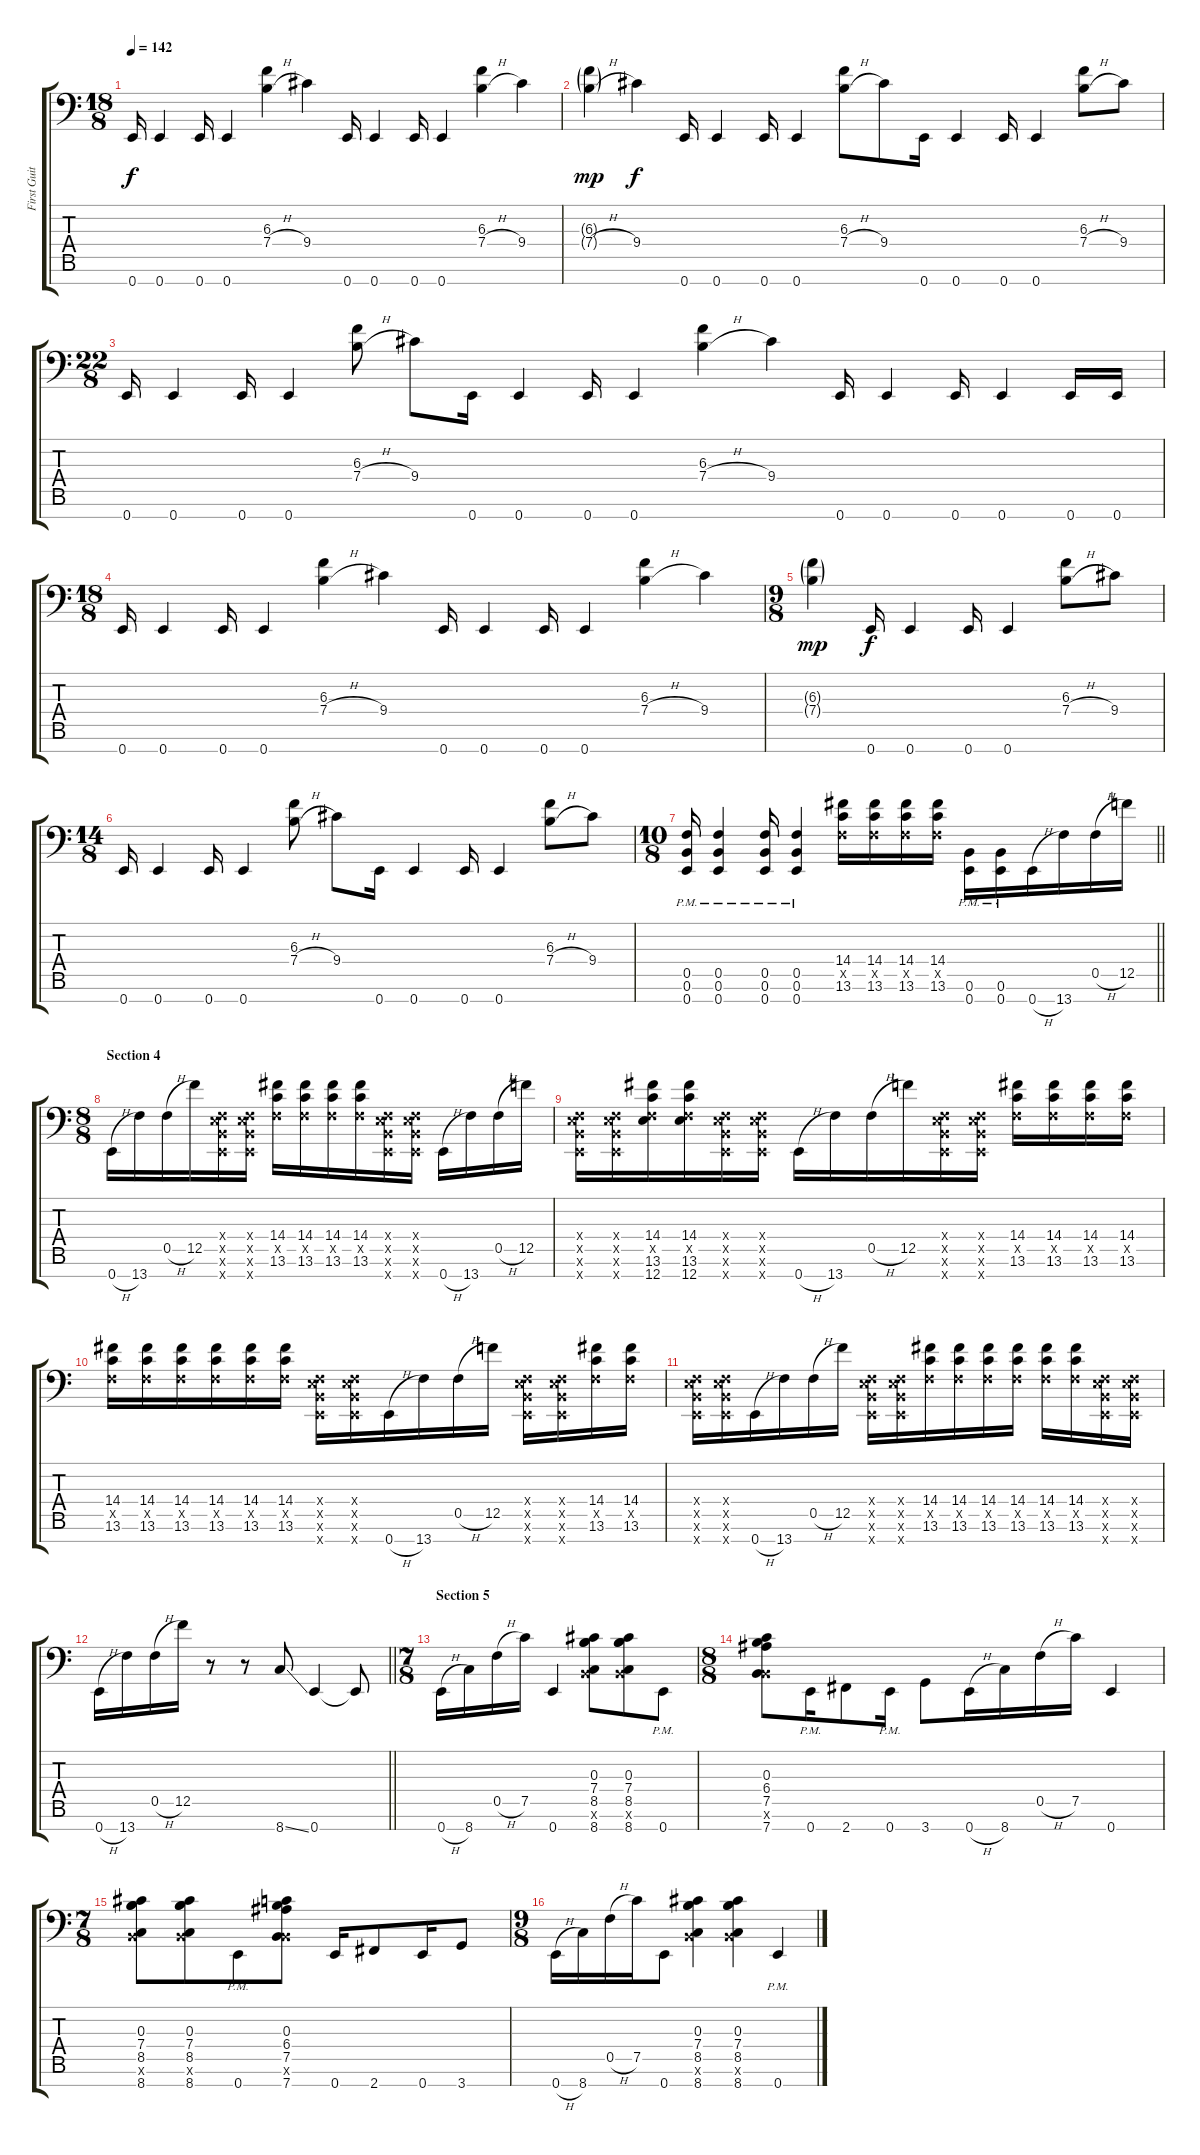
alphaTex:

\track ("First Guitar" "First Guit") {instrument distortionguitar}
\staff {score tabs}
\tuning (B3 F3 B2 E2 F2 B1 E1) {hide}
\ts (18 8)
\tempo 142
\clef f4
\ks c
0.7.16{dy f} 0.7.4 0.7.16 0.7.4 (6.3 7.4{h}).4 9.4.4 0.7.16 0.7.4 0.7.16 0.7.4 (6.3 7.4{h}).4 9.4.4 |
(6.3{g} 7.4{h g}).4{dy mp} 9.4.4{dy f} 0.7.16 0.7.4 0.7.16 0.7.4 (6.3 7.4{h}).8 9.4.8 0.7.16 0.7.4 0.7.16 0.7.4 (6.3 7.4{h}).8 9.4.8 |
\ts (22 8)
0.7.16 0.7.4 0.7.16 0.7.4 (6.3 7.4{h}).8 9.4.8 0.7.16 0.7.4 0.7.16 0.7.4 (6.3 7.4{h}).4 9.4.4 0.7.16 0.7.4 0.7.16 0.7.4 0.7.16 0.7.16 |
\ts (18 8)
0.7.16 0.7.4 0.7.16 0.7.4 (6.3 7.4{h}).4 9.4.4 0.7.16 0.7.4 0.7.16 0.7.4 (6.3 7.4{h}).4 9.4.4 |
\ts (9 8)
(6.3{g} 7.4{g}).4{dy mp} 0.7.16{dy f} 0.7.4 0.7.16 0.7.4 (6.3 7.4{h}).8 9.4.8 |
\ts (14 8)
0.7.16 0.7.4 0.7.16 0.7.4 (6.3 7.4{h}).8 9.4.8 0.7.16 0.7.4 0.7.16 0.7.4 (6.3 7.4{h}).8 9.4.8 |
\ts (10 8)
\barLineRight lightlight
(0.5{pm} 0.6 0.7).16 (0.5{pm} 0.6 0.7).4 (0.5{pm} 0.6 0.7).16 (0.5{pm} 0.6 0.7).4 (14.4 0.5{x} 13.6).16 (14.4 0.5{x} 13.6).16 (14.4 0.5{x} 13.6).16 (14.4 0.5{x} 13.6).16 (0.6{pm} 0.7).16 (0.6{pm} 0.7).16 0.7{h}.16 13.7.16 0.5{h}.16 12.5.16 |
\ts (8 8)
\section ("" "Section 4")
0.7{h}.16 13.7.16 0.5{h}.16 12.5.16 (0.4{x} 0.5{x} 0.6{x} 0.7{x}).16 (0.4{x} 0.5{x} 0.6{x} 0.7{x}).16 (14.4 0.5{x} 13.6).16 (14.4 0.5{x} 13.6).16 (14.4 0.5{x} 13.6).16 (14.4 0.5{x} 13.6).16 (0.4{x} 0.5{x} 0.6{x} 0.7{x}).16 (0.4{x} 0.5{x} 0.6{x} 0.7{x}).16 0.7{h}.16 13.7.16 0.5{h}.16 12.5.16 |
(0.4{x} 0.5{x} 0.6{x} 0.7{x}).16 (0.4{x} 0.5{x} 0.6{x} 0.7{x}).16 (14.4 0.5{x} 13.6 12.7).16 (14.4 0.5{x} 13.6 12.7).16 (0.4{x} 0.5{x} 0.6{x} 0.7{x}).16 (0.4{x} 0.5{x} 0.6{x} 0.7{x}).16 0.7{h}.16 13.7.16 0.5{h}.16 12.5.16 (0.4{x} 0.5{x} 0.6{x} 0.7{x}).16 (0.4{x} 0.5{x} 0.6{x} 0.7{x}).16 (14.4 0.5{x} 13.6).16 (14.4 0.5{x} 13.6).16 (14.4 0.5{x} 13.6).16 (14.4 0.5{x} 13.6).16 |
(14.4 0.5{x} 13.6).16 (14.4 0.5{x} 13.6).16 (14.4 0.5{x} 13.6).16 (14.4 0.5{x} 13.6).16 (14.4 0.5{x} 13.6).16 (14.4 0.5{x} 13.6).16 (0.4{x} 0.5{x} 0.6{x} 0.7{x}).16 (0.4{x} 0.5{x} 0.6{x} 0.7{x}).16 0.7{h}.16 13.7.16 0.5{h}.16 12.5.16 (0.4{x} 0.5{x} 0.6{x} 0.7{x}).16 (0.4{x} 0.5{x} 0.6{x} 0.7{x}).16 (14.4 0.5{x} 13.6).16 (14.4 0.5{x} 13.6).16 |
(0.4{x} 0.5{x} 0.6{x} 0.7{x}).16 (0.4{x} 0.5{x} 0.6{x} 0.7{x}).16 0.7{h}.16 13.7.16 0.5{h}.16 12.5.16 (0.4{x} 0.5{x} 0.6{x} 0.7{x}).16 (0.4{x} 0.5{x} 0.6{x} 0.7{x}).16 (14.4 0.5{x} 13.6).16 (14.4 0.5{x} 13.6).16 (14.4 0.5{x} 13.6).16 (14.4 0.5{x} 13.6).16 (14.4 0.5{x} 13.6).16 (14.4 0.5{x} 13.6).16 (0.4{x} 0.5{x} 0.6{x} 0.7{x}).16 (0.4{x} 0.5{x} 0.6{x} 0.7{x}).16 |
\barLineRight lightlight
0.7{h}.16 13.7.16 0.5{h}.16 12.5.16 r.8 r.8 8.7{ss}.8 0.7.4 0.7{t}.8 |
\ts (7 8)
\section ("" "Section 5")
0.7{h}.16 8.7.16 0.5{h}.16 7.5.16 0.7.4 (0.3 7.4 8.5 0.6{x} 8.7).8 (0.3 7.4 8.5 0.6{x} 8.7).8 0.7{pm}.8 |
\ts (8 8)
(0.3 6.4 7.5 0.6{x} 7.7).8 0.7{pm}.16 2.7.8 0.7{pm}.16 3.7.8 0.7{h}.16 8.7.16 0.5{h}.16 7.5.16 0.7.4 |
\ts (7 8)
(0.3 7.4 8.5 0.6{x} 8.7).8 (0.3 7.4 8.5 0.6{x} 8.7).8 0.7{pm}.8 (0.3 6.4 7.5 0.6{x} 7.7).8 0.7.16 2.7.8 0.7.16 3.7.8 |
\ts (9 8)
0.7{h}.16 8.7.16 0.5{h}.16 7.5.16 0.7.8 (0.3 7.4 8.5 0.6{x} 8.7).4 (0.3 7.4 8.5 0.6{x} 8.7).4 0.7{pm}.4
